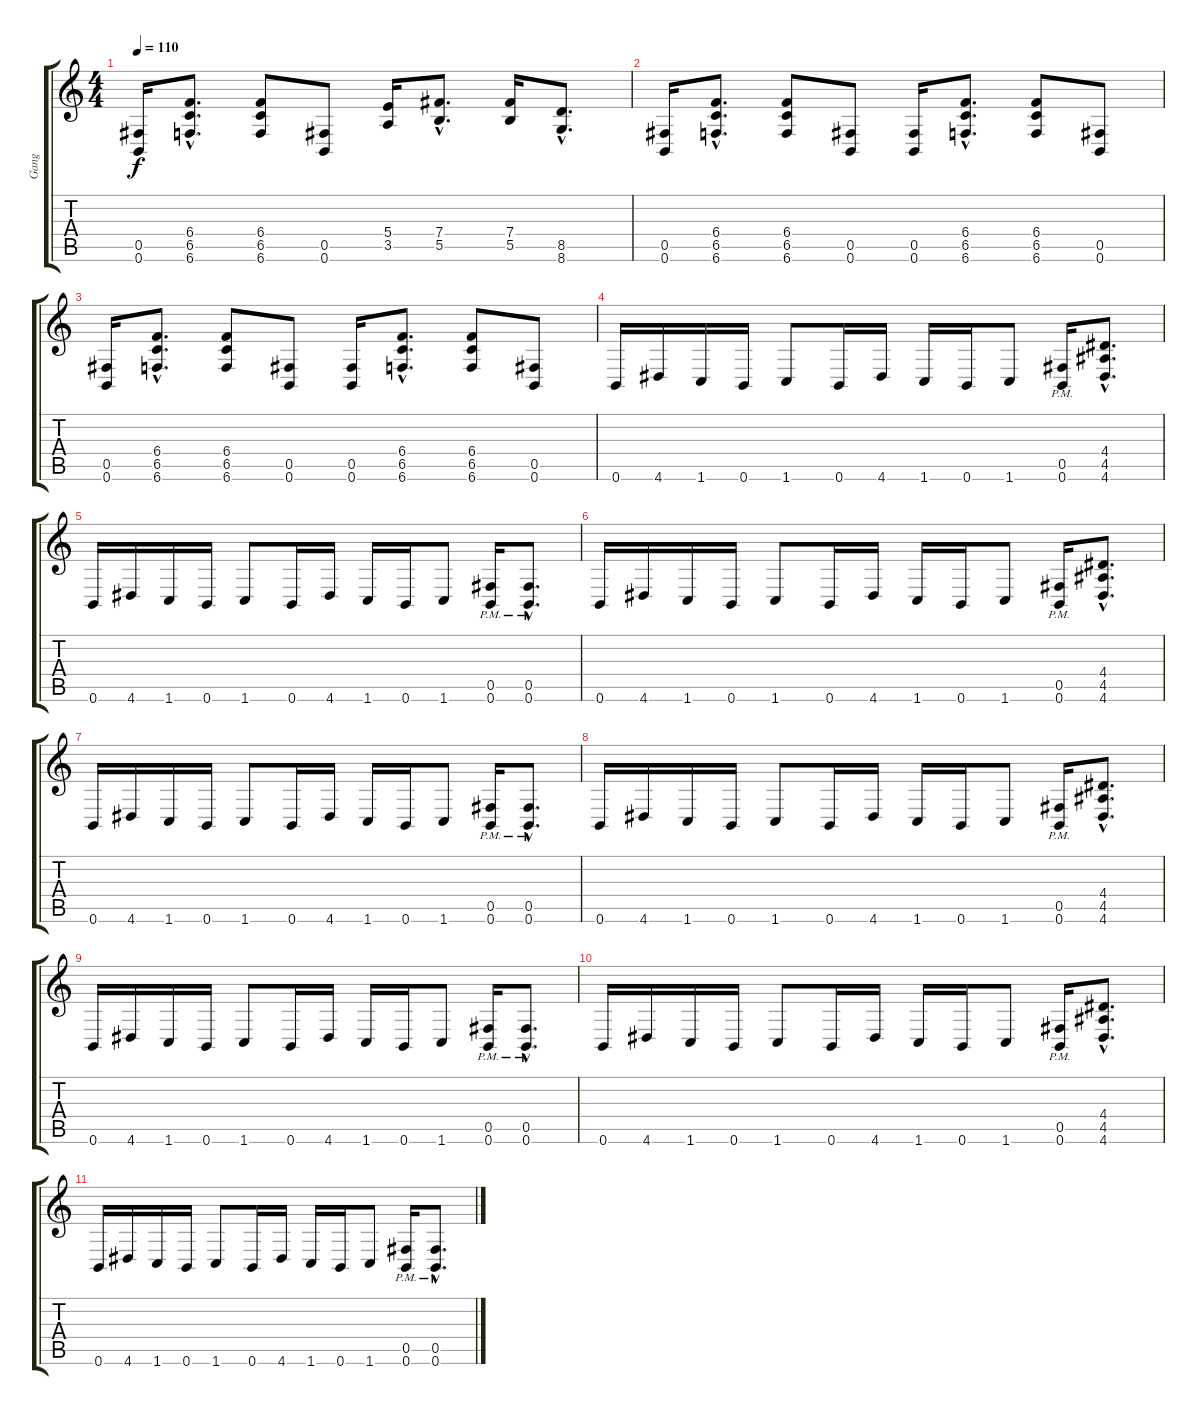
\track ("Gang" "Gang") {instrument distortionguitar}
\staff {score tabs}
\tuning (Db4 Ab3 E3 B2 Gb2 B1) {hide}
\ts (4 4)
\tempo 110
\clef g2
\ks c
(0.5 0.6).16{dy f} (6.4{hac} 6.5{hac} 6.6{hac}).8{d} (6.4 6.5 6.6).8 (0.5 0.6).8 (5.4 3.5).16 (7.4{hac} 5.5{hac}).8{d} (7.4 5.5).16 (8.5{hac} 8.6{hac}).8{d} |
(0.5 0.6).16 (6.4{hac} 6.5{hac} 6.6{hac}).8{d} (6.4 6.5 6.6).8 (0.5 0.6).8 (0.5 0.6).16 (6.4{hac} 6.5{hac} 6.6{hac}).8{d} (6.4 6.5 6.6).8 (0.5 0.6).8 |
(0.5 0.6).16 (6.4{hac} 6.5{hac} 6.6{hac}).8{d} (6.4 6.5 6.6).8 (0.5 0.6).8 (0.5 0.6).16 (6.4{hac} 6.5{hac} 6.6{hac}).8{d} (6.4 6.5 6.6).8 (0.5 0.6).8 |
0.6.16 4.6.16 1.6.16 0.6.16 1.6.8 0.6.16 4.6.16 1.6.16 0.6.16 1.6.8 (0.5{pm} 0.6{pm}).16 (4.4{hac} 4.5{hac} 4.6{hac}).8{d} |
0.6.16 4.6.16 1.6.16 0.6.16 1.6.8 0.6.16 4.6.16 1.6.16 0.6.16 1.6.8 (0.5{pm} 0.6{pm}).16 (0.5{hac pm} 0.6{hac pm}).8{d} |
0.6.16 4.6.16 1.6.16 0.6.16 1.6.8 0.6.16 4.6.16 1.6.16 0.6.16 1.6.8 (0.5{pm} 0.6{pm}).16 (4.4{hac} 4.5{hac} 4.6{hac}).8{d} |
0.6.16 4.6.16 1.6.16 0.6.16 1.6.8 0.6.16 4.6.16 1.6.16 0.6.16 1.6.8 (0.5{pm} 0.6{pm}).16 (0.5{hac pm} 0.6{hac pm}).8{d} |
0.6.16 4.6.16 1.6.16 0.6.16 1.6.8 0.6.16 4.6.16 1.6.16 0.6.16 1.6.8 (0.5{pm} 0.6{pm}).16 (4.4{hac} 4.5{hac} 4.6{hac}).8{d} |
0.6.16 4.6.16 1.6.16 0.6.16 1.6.8 0.6.16 4.6.16 1.6.16 0.6.16 1.6.8 (0.5{pm} 0.6{pm}).16 (0.5{hac pm} 0.6{hac pm}).8{d} |
0.6.16 4.6.16 1.6.16 0.6.16 1.6.8 0.6.16 4.6.16 1.6.16 0.6.16 1.6.8 (0.5{pm} 0.6{pm}).16 (4.4{hac} 4.5{hac} 4.6{hac}).8{d} |
0.6.16 4.6.16 1.6.16 0.6.16 1.6.8 0.6.16 4.6.16 1.6.16 0.6.16 1.6.8 (0.5{pm} 0.6{pm}).16 (0.5{hac pm} 0.6{hac pm}).8{d}
